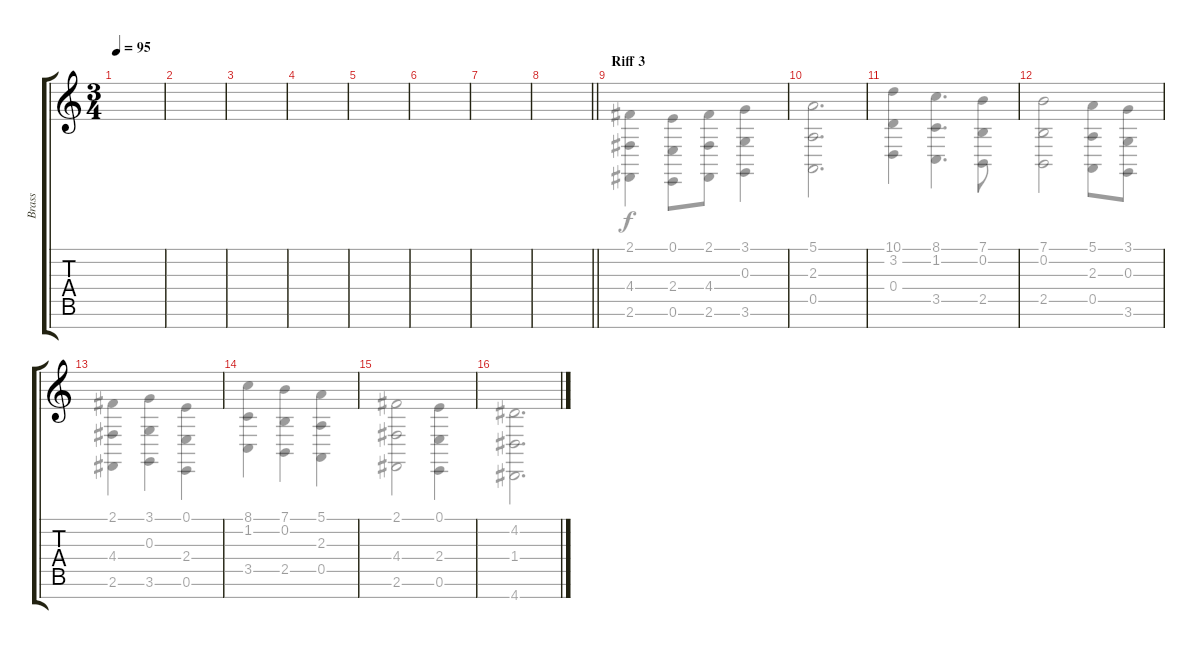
\track ("Brass" "Brass") {instrument brasssection}
\staff {score tabs}
\tuning (E4 B3 G3 D3 A2 E2 B1) {hide}
\voice
\ts (3 4)
\tempo 95
\clef g2
\ks c
|
|
|
|
|
|
|
\barLineRight lightlight
|
\section ("" "Riff 3")
|
|
|
|
|
|
|
\voice
\clef g2
\ks c
|
|
|
|
|
|
|
\barLineRight lightlight
|
(2.1 4.4 2.6).4 (0.1 2.4 0.6).8 (2.1 4.4 2.6).8 (3.1 0.3 3.6).4 |
(5.1 2.3 0.5).2{d} |
(10.1 3.2 0.4).4 (8.1 1.2 3.5).4{d} (7.1 0.2 2.5).8 |
(7.1 0.2 2.5).2 (5.1 2.3 0.5).8 (3.1 0.3 3.6).8 |
(2.1 4.4 2.6).4 (3.1 0.3 3.6).4 (0.1 2.4 0.6).4 |
(8.1 1.2 3.5).4 (7.1 0.2 2.5).4 (5.1 2.3 0.5).4 |
(2.1 4.4 2.6).2 (0.1 2.4 0.6).4 |
(4.2 1.4 4.7).2{d}
